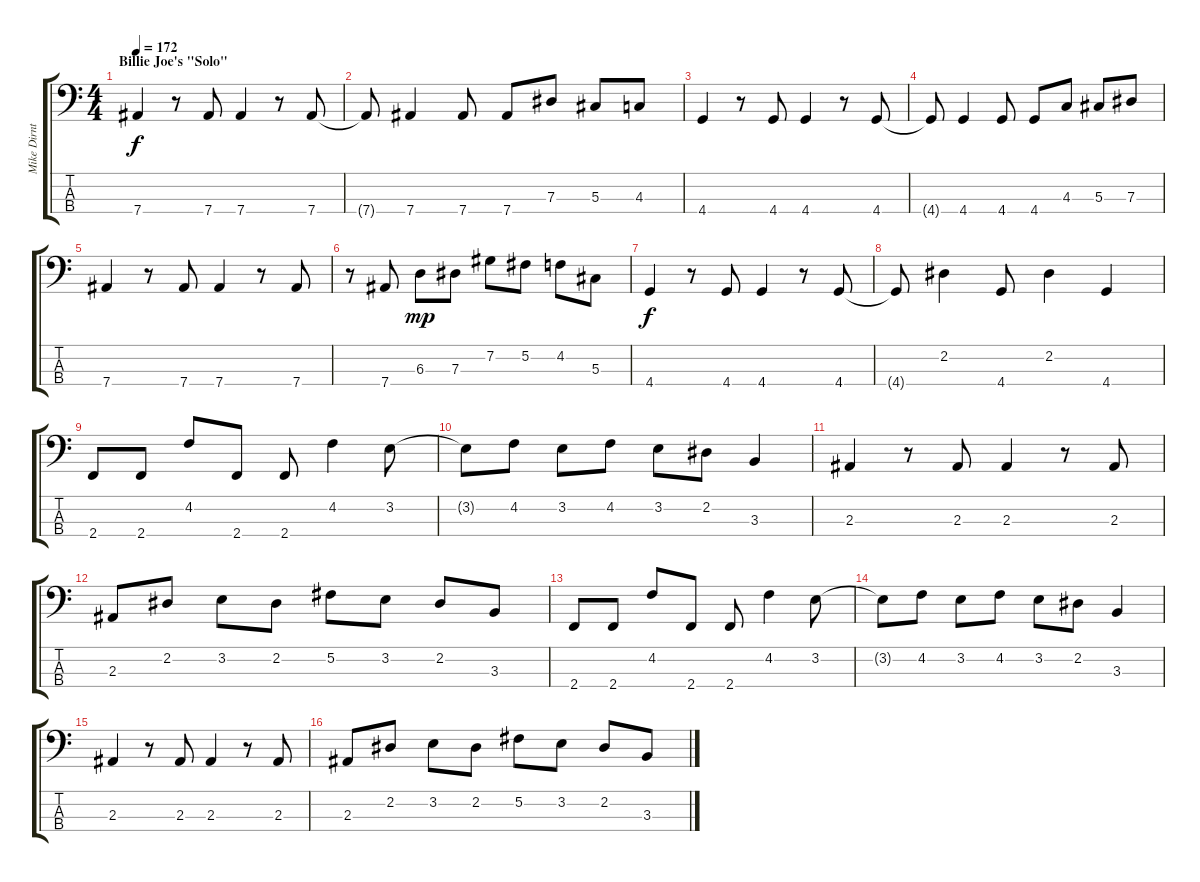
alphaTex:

\track ("Mike Dirnt - Baixo / Bass" "Mike Dirnt") {instrument electricbasspick}
\staff {score tabs}
\tuning (Gb2 Db2 Ab1 Eb1) {hide}
\ts (4 4)
\section ("" "Billie Joe's \"Solo\"")
\tempo 172
\clef f4
\ks c
7.4.4{dy f} r.8 7.4.8 7.4.4 r.8 7.4.8 |
7.4{t}.8 7.4.4 7.4.8 7.4.8 7.3.8 5.3.8 4.3.8 |
4.4.4 r.8 4.4.8 4.4.4 r.8 4.4.8 |
4.4{t}.8 4.4.4 4.4.8 4.4.8 4.3.8 5.3.8 7.3.8 |
7.4.4 r.8 7.4.8 7.4.4 r.8 7.4.8 |
r.8 7.4.8 6.3.8{dy mp} 7.3.8 7.2.8 5.2.8 4.2.8 5.3.8 |
4.4.4{dy f} r.8 4.4.8 4.4.4 r.8 4.4.8 |
4.4{t}.8 2.2.4 4.4.8 2.2.4 4.4.4 |
2.4.8 2.4.8 4.2.8 2.4.8 2.4.8 4.2.4 3.2.8 |
3.2{t}.8 4.2.8 3.2.8 4.2.8 3.2.8 2.2.8 3.3.4 |
2.3.4 r.8 2.3.8 2.3.4 r.8 2.3.8 |
2.3.8 2.2.8 3.2.8 2.2.8 5.2.8 3.2.8 2.2.8 3.3.8 |
2.4.8 2.4.8 4.2.8 2.4.8 2.4.8 4.2.4 3.2.8 |
3.2{t}.8 4.2.8 3.2.8 4.2.8 3.2.8 2.2.8 3.3.4 |
2.3.4 r.8 2.3.8 2.3.4 r.8 2.3.8 |
2.3.8 2.2.8 3.2.8 2.2.8 5.2.8 3.2.8 2.2.8 3.3.8
